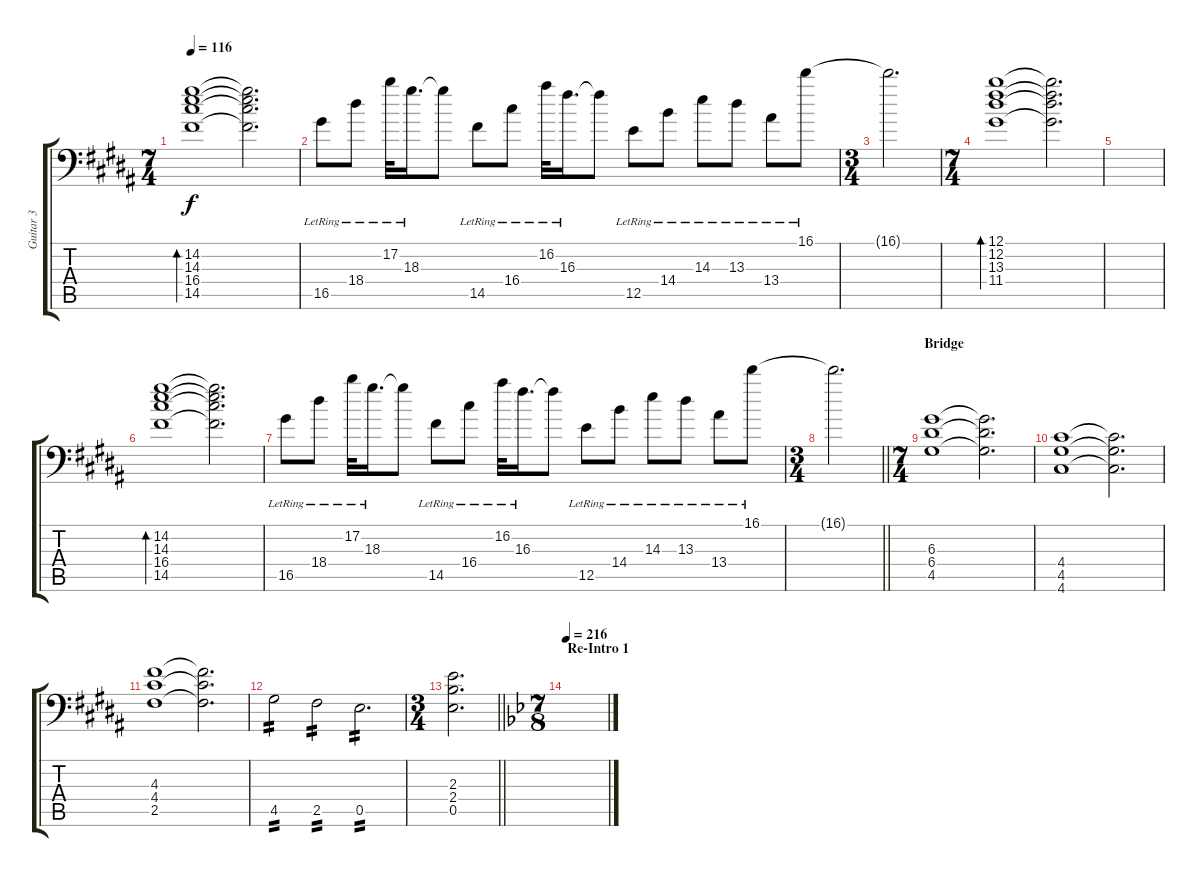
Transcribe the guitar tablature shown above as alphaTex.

\track ("Guitar 3" "Guitar 3") {instrument distortionguitar}
\staff {score tabs}
\tuning (B3 Gb3 D3 A2 E2 A1) {hide}
\ts (7 4)
\tempo 116
\clef f4
\ks g#minor
(14.2 14.3 16.4 14.5).1{bd 240 dy f} (14.2{t} 14.3{t} 16.4{t} 14.5{t}).2{d} |
16.5{lr}.8 18.4{lr}.8 17.2{lr}.32 18.3{lr}.16{d} 18.3{t}.8 14.5{lr}.8 16.4{lr}.8 16.2{lr}.32 16.3{lr}.16{d} 16.3{t}.8 12.5{lr}.8 14.4{lr}.8 14.3{lr}.8 13.3{lr}.8 13.4{lr}.8 16.1{lr}.8 |
\ts (3 4)
16.1{t}.2{d} |
\ts (7 4)
(12.1 12.2 13.3 11.4).1{bd 240 instrument electricguitarjazz} (12.1{t} 12.2{t} 13.3{t} 11.4{t}).2{d} |
|
(14.2 14.3 16.4 14.5).1{bd 240} (14.2{t} 14.3{t} 16.4{t} 14.5{t}).2{d} |
16.5{lr}.8 18.4{lr}.8 17.2{lr}.32 18.3{lr}.16{d} 18.3{t}.8 14.5{lr}.8 16.4{lr}.8 16.2{lr}.32 16.3{lr}.16{d} 16.3{t}.8 12.5{lr}.8 14.4{lr}.8 14.3{lr}.8 13.3{lr}.8 13.4{lr}.8 16.1{lr}.8 |
\ts (3 4)
\barLineRight lightlight
16.1{t}.2{d} |
\ts (7 4)
\section ("" "Bridge")
(6.3 6.4 4.5).1{balance 8 instrument distortionguitar} (6.3{t} 6.4{t} 4.5{t}).2{d} |
(4.4 4.5 4.6).1 (4.4{t} 4.5{t} 4.6{t}).2{d} |
(4.3 4.4 2.5).1 (4.3{t} 4.4{t} 2.5{t}).2{d} |
4.5.2{tp 2} 2.5.2{tp 2} 0.5.2{d tp 2} |
\ts (3 4)
\barLineRight lightlight
(2.3 2.4 0.5).2{d} |
\ts (7 8)
\section ("" "Re-Intro 1")
\tempo 216
\ks gminor
